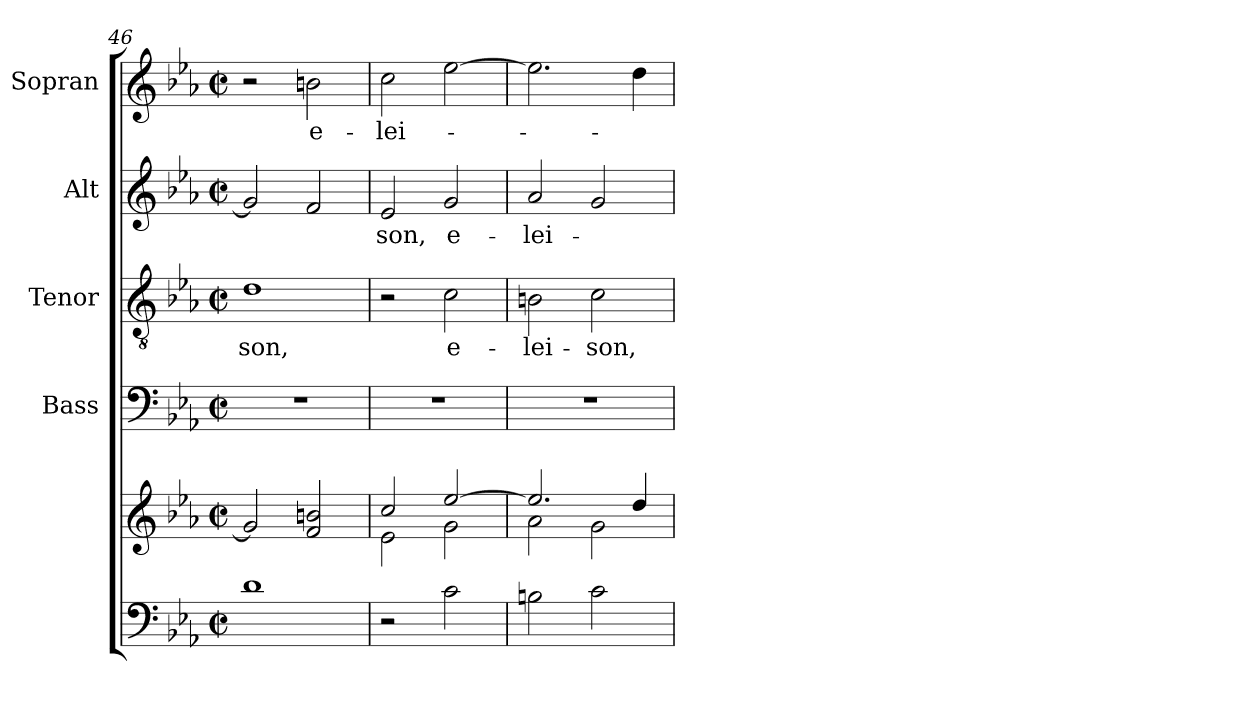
**kern	**kern	**kern	**kern	**text	**kern	**text	**kern	**text
*part5	*part5	*part4	*part3	*part3	*part2	*part2	*part1	*part1
*staff6	*staff5	*staff4	*staff3	*staff3	*staff2	*staff2	*staff1	*staff1
*	*	*I"Bass	*I"Tenor	*	*I"Alt	*	*I"Sopran	*
*	*	*I'B.	*I'T.	*	*I'A.	*	*I'S.	*
*clefF4	*clefG2	*clefF4	*clefGv2	*	*clefG2	*	*clefG2	*
*k[b-e-a-]	*k[b-e-a-]	*k[b-e-a-]	*k[b-e-a-]	*	*k[b-e-a-]	*	*k[b-e-a-]	*
*E-:	*E-:	*E-:	*E-:	*	*E-:	*	*E-:	*
*M2/2	*M2/2	*M2/2	*M2/2	*	*M2/2	*	*M2/2	*
*met(c|)	*met(c|)	*met(c|)	*met(c|)	*	*met(c|)	*	*met(c|)	*
=46	=46	=46	=46	=46	=46	=46	=46	=46
!	!	!	!	!LO:LY:b	!	!	!	!
1d	2g/]	1r	1d	-son,	2g/]	.	2r	.
!	!	!	!	!	!	!	!	!LO:LY:b
.	2f/ 2bn/	.	.	.	2f/	.	2bn\	e-
!!LO:PB:g=z
=47	=47	=47	=47	=47	=47	=47	=47	=47
*	*^	*	*	*	*	*	*	*
!	!	!	!	!	!	!	!LO:LY:b	!	!LO:LY:b
2r	2cc/	2e-\	1r	2r	.	2e-/	-son,	2cc\	-lei-
!	!	!	!	!	!LO:LY:b	!	!LO:LY:b	!	!
2c\	[>2ee-/	2g\	.	2c\	e-	2g/	e-	[2ee-\	.
=48	=48	=48	=48	=48	=48	=48	=48	=48	=48
!	!	!	!	!	!LO:LY:b	!	!LO:LY:b	!	!
2Bn\	2.ee-/]	2a-\	1r	2Bn\	-lei-	2a-/	-lei-	2.ee-\]	.
!	!	!	!	!	!LO:LY:b	!	!	!	!
2c\	.	2g\	.	2c\	-son,	2g/	.	.	.
.	4dd/	.	.	.	.	.	.	4dd\	.
*	*v	*v	*	*	*	*	*	*	*
=	=	=	=	=	=	=	=	=
*-	*-	*-	*-	*-	*-	*-	*-	*-
